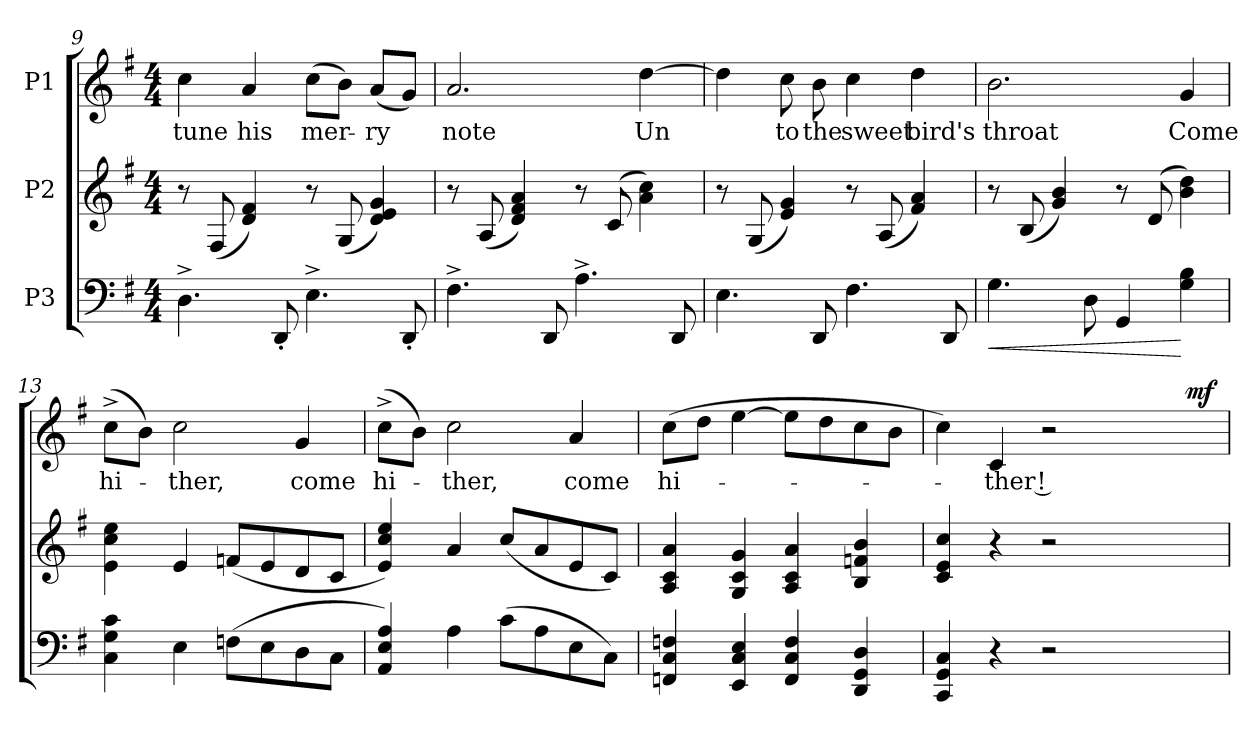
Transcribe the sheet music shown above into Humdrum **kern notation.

**kern	**dynam	**kern	**kern	**text	**dynam
*part3	*part3	*part2	*part1	*part1	*part1
*staff3	*staff3	*staff2	*staff1	*staff1	*staff1
*I"P3	*	*I"P2	*I"P1	*	*
*clefF4	*	*clefG2	*clefG2	*	*
*k[f#]	*	*k[f#]	*k[f#]	*	*
*G:	*	*G:	*G:	*	*
*M4/4	*	*M4/4	*M4/4	*	*
=9	=9	=9	=9	=9	=9
!	!	!	!	!LO:LY:b:color=#000000	!
4.D^i\	.	8r	4cci\	tune	.
.	.	(8F#i/	.	.	.
!	!	!	!	!LO:LY:b:color=#000000	!
.	.	4di/ 4f#i)	4ai/	his	.
8DD'i/	.	.	.	.	.
!	!	!	!	!LO:LY:b:color=#000000	!
4.E^i\	.	8r	(8cci\L	mer-	.
.	.	(8Gi/	8bi\J)	.	.
!	!	!	!	!LO:LY:b:color=#000000	!
.	.	4di/ 4ei 4gi)	(8ai/L	-ry	.
8DD'i/	.	.	8gi/J)	.	.
=10	=10	=10	=10	=10	=10
!	!	!	!	!LO:LY:b:color=#000000	!
4.F#^i\	.	8r	2.ai/	note	.
.	.	(8Ai/	.	.	.
.	.	4di/ 4f#i 4ai)	.	.	.
8DDi/	.	.	.	.	.
4.A^i\	.	8r	.	.	.
.	.	(8ci/	.	.	.
!	!	!	!	!LO:LY:b:color=#000000	!
.	.	4ai\ 4cci)	[4ddi\	Un-	.
8DDi/	.	.	.	.	.
!!LO:PB:g=z
=11	=11	=11	=11	=11	=11
!	!	!	!	!LO:LY:b:color=#000000	!
4.Ei\	.	8r	4ddi\]	--	.
.	.	(8Gi/	.	.	.
!	!	!	!	!LO:LY:b:color=#000000	!
.	.	4ei/ 4gi)	8cci\	to	.
!	!	!	!	!LO:LY:b:color=#000000	!
8DDi/	.	.	8bi\	the	.
!	!	!	!	!LO:LY:b:color=#000000	!
4.F#i\	.	8r	4cci\	sweet	.
.	.	(8Ai/	.	.	.
!	!	!	!	!LO:LY:b:color=#000000	!
.	.	4f#i/ 4ai)	4ddi\	bird's	.
8DDi/	.	.	.	.	.
=12	=12	=12	=12	=12	=12
!	!LO:HP:b	!	!	!	!
!	!	!	!	!LO:LY:b:color=#000000	!
4.Gi\	<	8r	2.bi\	throat	.
.	.	(8Bi/	.	.	.
.	.	4gi/ 4bi)	.	.	.
8Di\	.	.	.	.	.
4GGi/	.	8r	.	.	.
.	.	(8di/	.	.	.
!	!	!	!	!LO:LY:b:color=#000000	!
4Gi\ 4Bi	[	4bi\ 4ddi)	4gi/	Come	.
=13	=13	=13	=13	=13	=13
!	!	!	!	!LO:LY:b:color=#000000	!
4Ci\ 4Gi 4ci	.	4ei\ 4cci 4eei	(8cc^i\L	hi-	.
.	.	.	8bi\J)	.	.
!	!	!	!	!LO:LY:b:color=#000000	!
4Ei\	.	4ei/	2cci\	-ther,	.
(8Fni\L	.	(8fni/L	.	.	.
8Ei\	.	8ei/	.	.	.
!	!	!	!	!LO:LY:b:color=#000000	!
8Di\	.	8di/	4gi/	come	.
8Ci\J	.	8ci/J	.	.	.
=14	=14	=14	=14	=14	=14
!	!	!	!	!LO:LY:b:color=#000000	!
4AAi/ 4Ei 4Ai)	.	4ei/ 4cci 4eei)	(8cc^i\L	hi-	.
.	.	.	8bi\J)	.	.
!	!	!	!	!LO:LY:b:color=#000000	!
4Ai\	.	4ai/	2cci\	-ther,	.
(8ci\L	.	(8cci/L	.	.	.
8Ai\	.	8ai/	.	.	.
!	!	!	!	!LO:LY:b:color=#000000	!
8Ei\	.	8ei/	4ai/	come	.
8Ci\J)	.	8ci/J)	.	.	.
!!LO:LB:g=z
=15	=15	=15	=15	=15	=15
!	!	!	!	!LO:LY:b:color=#000000	!
4FFni/ 4Ci 4Fni	.	4Ai/ 4ci 4ai	(8cci\L	hi-	.
.	.	.	8ddi\J	.	.
4EEi/ 4Ci 4Ei	.	4Gi/ 4ci 4gi	[4eei\	.	.
4FFi/ 4Ci 4Fi	.	4Ai/ 4ci 4ai	8eei\L]	.	.
.	.	.	8ddi\	.	.
4DDi/ 4GGi 4Di	.	4Bi/ 4fni 4bi	8cci\	.	.
.	.	.	8bi\J	.	.
=16	=16	=16	=16	=16	=16
*	*	*	*^	*	*
4CCi/ 4GGi 4Ci	.	4ci/ 4ei 4cci	4cci\)	2ryy	.	.
!	!	!	!	!	!LO:LY:b:color=#000000	!
4r	.	4r	4ci/	.	-ther !	.
2r	.	2r	2r	4ryy	.	.
.	.	.	.	8ryy	.	.
.	.	.	.	16ryy	.	.
.	.	.	.	32ryy	.	.
.	.	.	.	64ryy	.	.
.	.	.	.	128...ryy	.	.
.	.	.	.	1024ryy	.	mf
*	*	*	*v	*v	*	*
=	=	=	=	=	=
*-	*-	*-	*-	*-	*-
